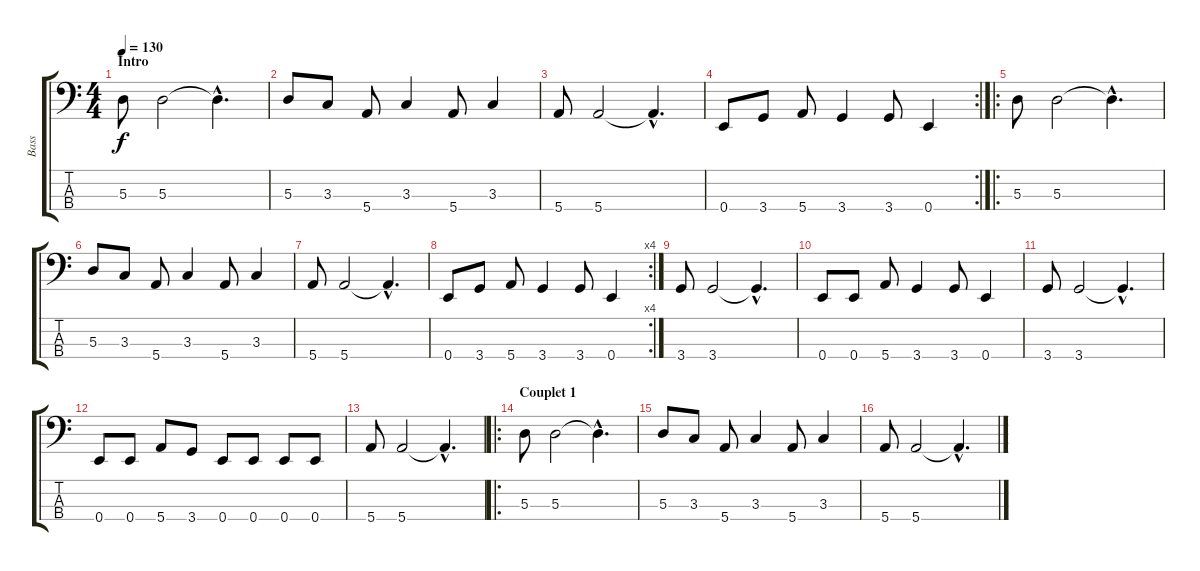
\track ("Bass" "Bass") {instrument electricbasspick}
\staff {score tabs}
\tuning (G2 D2 A1 E1) {hide}
\ts (4 4)
\section ("" "Intro")
\tempo 130
\clef f4
\ks c
5.3.8{dy f instrument electricbasspick} 5.3.2 5.3{hac t}.4{d} |
5.3.8 3.3.8 5.4.8 3.3.4 5.4.8 3.3.4 |
5.4.8 5.4.2 5.4{hac t}.4{d} |
\rc 2
0.4.8 3.4.8 5.4.8 3.4.4 3.4.8 0.4.4 |
\ro
5.3.8 5.3.2 5.3{hac t}.4{d} |
5.3.8 3.3.8 5.4.8 3.3.4 5.4.8 3.3.4 |
5.4.8 5.4.2 5.4{hac t}.4{d} |
\rc 4
0.4.8 3.4.8 5.4.8 3.4.4 3.4.8 0.4.4 |
3.4.8 3.4.2 3.4{hac t}.4{d} |
0.4.8 0.4.8 5.4.8 3.4.4 3.4.8 0.4.4 |
3.4.8 3.4.2 3.4{hac t}.4{d} |
0.4.8 0.4.8 5.4.8 3.4.8 0.4.8 0.4.8 0.4.8 0.4.8 |
5.4.8 5.4.2 5.4{hac t}.4{d} |
\ro
\section ("" "Couplet 1")
5.3.8 5.3.2 5.3{hac t}.4{d} |
5.3.8 3.3.8 5.4.8 3.3.4 5.4.8 3.3.4 |
5.4.8 5.4.2 5.4{hac t}.4{d}
